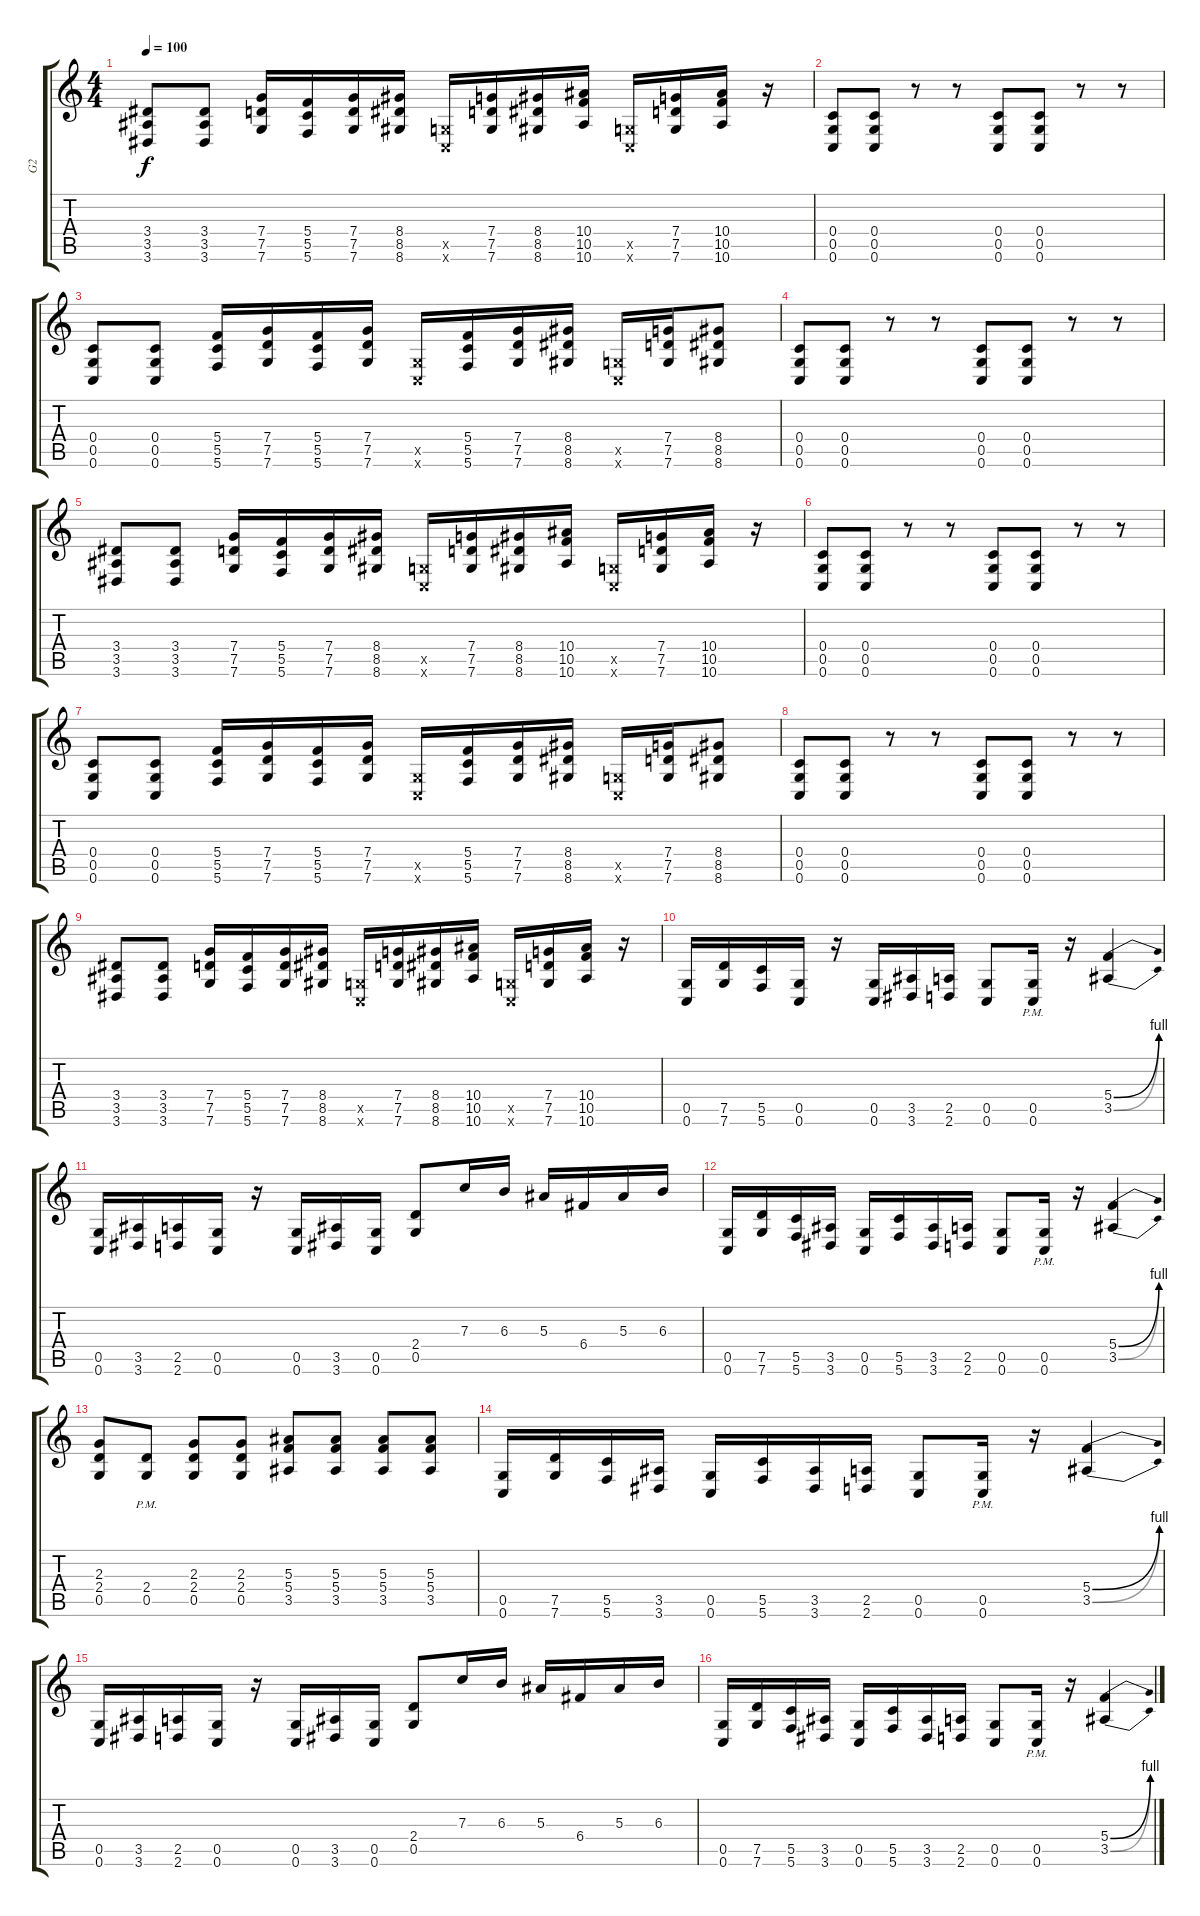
\track ("G2" "G2") {instrument distortionguitar}
\staff {score tabs}
\tuning (D4 A3 F3 C3 G2 C2) {hide}
\ts (4 4)
\tempo 100
\clef g2
\ks c
(3.4 3.5 3.6).8{dy f} (3.4 3.5 3.6).8 (7.4 7.5 7.6).16 (5.4 5.5 5.6).16 (7.4 7.5 7.6).16 (8.4 8.5 8.6).16 (0.5{x} 0.6{x}).16 (7.4 7.5 7.6).16 (8.4 8.5 8.6).16 (10.4 10.5 10.6).16 (0.5{x} 0.6{x}).16 (7.4 7.5 7.6).16 (10.4 10.5 10.6).16 r.16 |
(0.4 0.5 0.6).8 (0.4 0.5 0.6).8 r.8 r.8 (0.4 0.5 0.6).8 (0.4 0.5 0.6).8 r.8 r.8 |
(0.4 0.5 0.6).8 (0.4 0.5 0.6).8 (5.4 5.5 5.6).16 (7.4 7.5 7.6).16 (5.4 5.5 5.6).16 (7.4 7.5 7.6).16 (0.5{x} 0.6{x}).16 (5.4 5.5 5.6).16 (7.4 7.5 7.6).16 (8.4 8.5 8.6).16 (0.5{x} 0.6{x}).16 (7.4 7.5 7.6).16 (8.4 8.5 8.6).8 |
(0.4 0.5 0.6).8 (0.4 0.5 0.6).8 r.8 r.8 (0.4 0.5 0.6).8 (0.4 0.5 0.6).8 r.8 r.8 |
(3.4 3.5 3.6).8 (3.4 3.5 3.6).8 (7.4 7.5 7.6).16 (5.4 5.5 5.6).16 (7.4 7.5 7.6).16 (8.4 8.5 8.6).16 (0.5{x} 0.6{x}).16 (7.4 7.5 7.6).16 (8.4 8.5 8.6).16 (10.4 10.5 10.6).16 (0.5{x} 0.6{x}).16 (7.4 7.5 7.6).16 (10.4 10.5 10.6).16 r.16 |
(0.4 0.5 0.6).8 (0.4 0.5 0.6).8 r.8 r.8 (0.4 0.5 0.6).8 (0.4 0.5 0.6).8 r.8 r.8 |
(0.4 0.5 0.6).8 (0.4 0.5 0.6).8 (5.4 5.5 5.6).16 (7.4 7.5 7.6).16 (5.4 5.5 5.6).16 (7.4 7.5 7.6).16 (0.5{x} 0.6{x}).16 (5.4 5.5 5.6).16 (7.4 7.5 7.6).16 (8.4 8.5 8.6).16 (0.5{x} 0.6{x}).16 (7.4 7.5 7.6).16 (8.4 8.5 8.6).8 |
(0.4 0.5 0.6).8 (0.4 0.5 0.6).8 r.8 r.8 (0.4 0.5 0.6).8 (0.4 0.5 0.6).8 r.8 r.8 |
(3.4 3.5 3.6).8 (3.4 3.5 3.6).8 (7.4 7.5 7.6).16 (5.4 5.5 5.6).16 (7.4 7.5 7.6).16 (8.4 8.5 8.6).16 (0.5{x} 0.6{x}).16 (7.4 7.5 7.6).16 (8.4 8.5 8.6).16 (10.4 10.5 10.6).16 (0.5{x} 0.6{x}).16 (7.4 7.5 7.6).16 (10.4 10.5 10.6).16 r.16 |
(0.5 0.6).16 (7.5 7.6).16 (5.5 5.6).16 (0.5 0.6).16 r.16 (0.5 0.6).16 (3.5 3.6).16 (2.5 2.6).16 (0.5 0.6).8 (0.5{pm} 0.6{pm}).16 r.16 (5.4{be (bend 0 0 60 4)} 3.5{be (bend 0 0 60 4)}).4 |
(0.5 0.6).16 (3.5 3.6).16 (2.5 2.6).16 (0.5 0.6).16 r.16 (0.5 0.6).16 (3.5 3.6).16 (0.5 0.6).16 (2.4 0.5).8 7.3.16 6.3.16 5.3.16 6.4.16 5.3.16 6.3.16 |
(0.5 0.6).16 (7.5 7.6).16 (5.5 5.6).16 (3.5 3.6).16 (0.5 0.6).16 (5.5 5.6).16 (3.5 3.6).16 (2.5 2.6).16 (0.5 0.6).8 (0.5{pm} 0.6{pm}).16 r.16 (5.4{be (bend 0 0 60 4)} 3.5{be (bend 0 0 60 4)}).4 |
(2.3 2.4 0.5).8 (2.4{pm} 0.5{pm}).8 (2.3 2.4 0.5).8 (2.3 2.4 0.5).8 (5.3 5.4 3.5).8 (5.3 5.4 3.5).8 (5.3 5.4 3.5).8 (5.3 5.4 3.5).8 |
(0.5 0.6).16 (7.5 7.6).16 (5.5 5.6).16 (3.5 3.6).16 (0.5 0.6).16 (5.5 5.6).16 (3.5 3.6).16 (2.5 2.6).16 (0.5 0.6).8 (0.5{pm} 0.6{pm}).16 r.16 (5.4{be (bend 0 0 60 4)} 3.5{be (bend 0 0 60 4)}).4 |
(0.5 0.6).16 (3.5 3.6).16 (2.5 2.6).16 (0.5 0.6).16 r.16 (0.5 0.6).16 (3.5 3.6).16 (0.5 0.6).16 (2.4 0.5).8 7.3.16 6.3.16 5.3.16 6.4.16 5.3.16 6.3.16 |
(0.5 0.6).16 (7.5 7.6).16 (5.5 5.6).16 (3.5 3.6).16 (0.5 0.6).16 (5.5 5.6).16 (3.5 3.6).16 (2.5 2.6).16 (0.5 0.6).8 (0.5{pm} 0.6{pm}).16 r.16 (5.4{be (bend 0 0 60 4)} 3.5{be (bend 0 0 60 4)}).4
